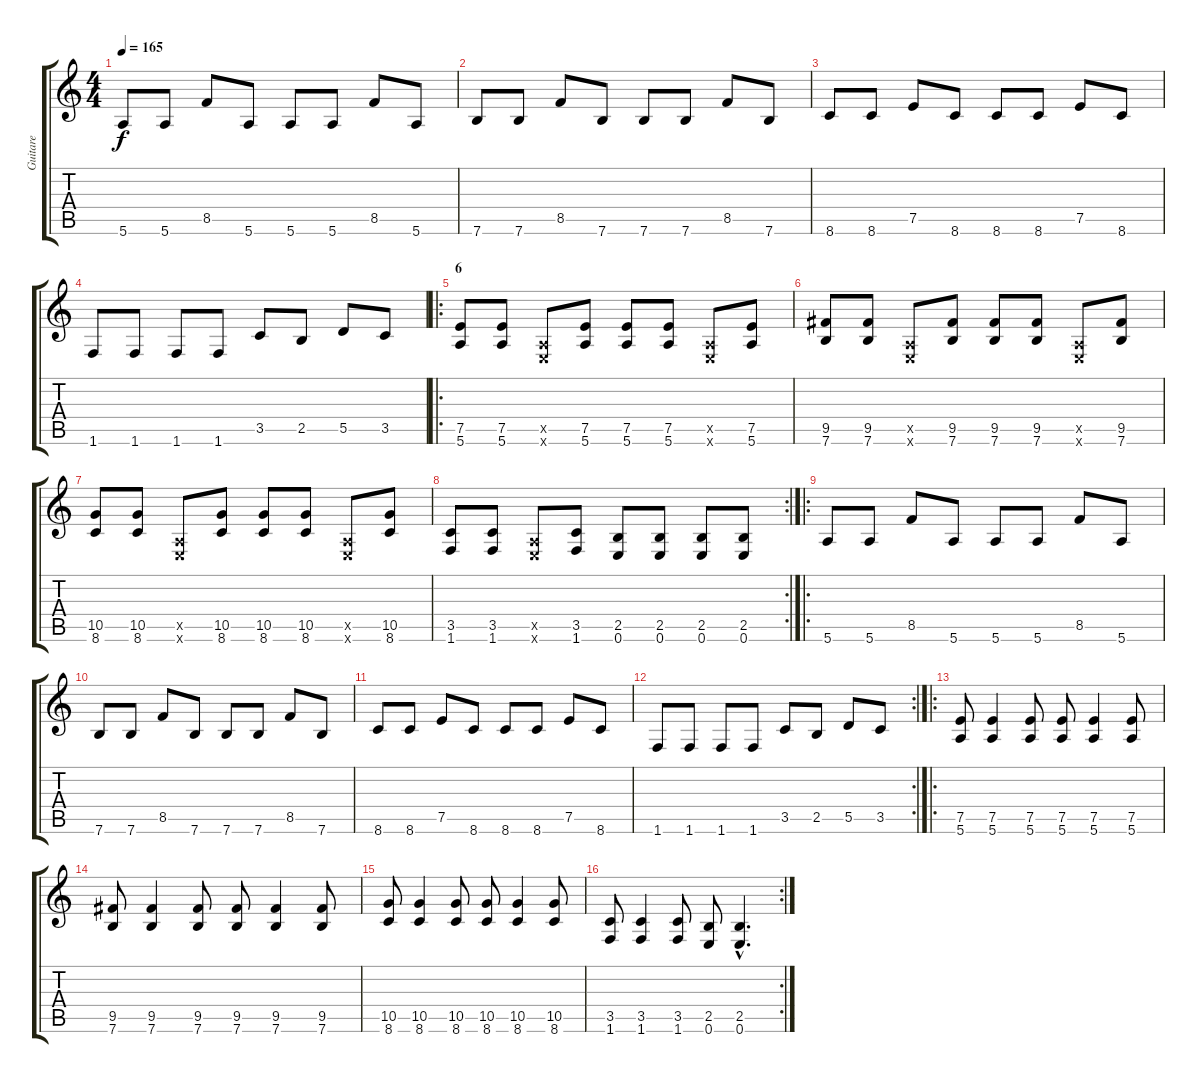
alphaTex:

\track ("Guitare" "Guitare") {instrument distortionguitar}
\staff {score tabs}
\tuning (E4 B3 G3 D3 A2 E2) {hide}
\ts (4 4)
\tempo 165
\clef g2
\ks c
5.6.8{dy f volume 11} 5.6.8 8.5.8 5.6.8 5.6.8 5.6.8 8.5.8 5.6.8 |
7.6.8 7.6.8 8.5.8 7.6.8 7.6.8 7.6.8 8.5.8 7.6.8 |
8.6.8 8.6.8 7.5.8 8.6.8 8.6.8 8.6.8 7.5.8 8.6.8 |
1.6.8 1.6.8 1.6.8 1.6.8 3.5.8 2.5.8 5.5.8 3.5.8 |
\ro
\section ("" "6")
(7.5 5.6).8{volume 13} (7.5 5.6).8 (0.5{x} 0.6{x}).8 (7.5 5.6).8 (7.5 5.6).8 (7.5 5.6).8 (0.5{x} 0.6{x}).8 (7.5 5.6).8 |
(9.5 7.6).8 (9.5 7.6).8 (0.5{x} 0.6{x}).8 (9.5 7.6).8 (9.5 7.6).8 (9.5 7.6).8 (0.5{x} 0.6{x}).8 (9.5 7.6).8 |
(10.5 8.6).8 (10.5 8.6).8 (0.5{x} 0.6{x}).8 (10.5 8.6).8 (10.5 8.6).8 (10.5 8.6).8 (0.5{x} 0.6{x}).8 (10.5 8.6).8 |
\rc 2
(3.5 1.6).8 (3.5 1.6).8 (0.5{x} 0.6{x}).8 (3.5 1.6).8 (2.5 0.6).8 (2.5 0.6).8 (2.5 0.6).8 (2.5 0.6).8 |
\ro
5.6.8{volume 15} 5.6.8 8.5.8 5.6.8 5.6.8 5.6.8 8.5.8 5.6.8 |
7.6.8 7.6.8 8.5.8 7.6.8 7.6.8 7.6.8 8.5.8 7.6.8 |
8.6.8 8.6.8 7.5.8 8.6.8 8.6.8 8.6.8 7.5.8 8.6.8 |
\rc 2
1.6.8 1.6.8 1.6.8 1.6.8 3.5.8 2.5.8 5.5.8 3.5.8 |
\ro
(7.5 5.6).8 (7.5 5.6).4 (7.5 5.6).8 (7.5 5.6).8 (7.5 5.6).4 (7.5 5.6).8 |
(9.5 7.6).8 (9.5 7.6).4 (9.5 7.6).8 (9.5 7.6).8 (9.5 7.6).4 (9.5 7.6).8 |
(10.5 8.6).8 (10.5 8.6).4 (10.5 8.6).8 (10.5 8.6).8 (10.5 8.6).4 (10.5 8.6).8 |
\rc 2
(3.5 1.6).8 (3.5 1.6).4 (3.5 1.6).8 (2.5 0.6).8 (2.5{hac} 0.6{hac}).4{d}
